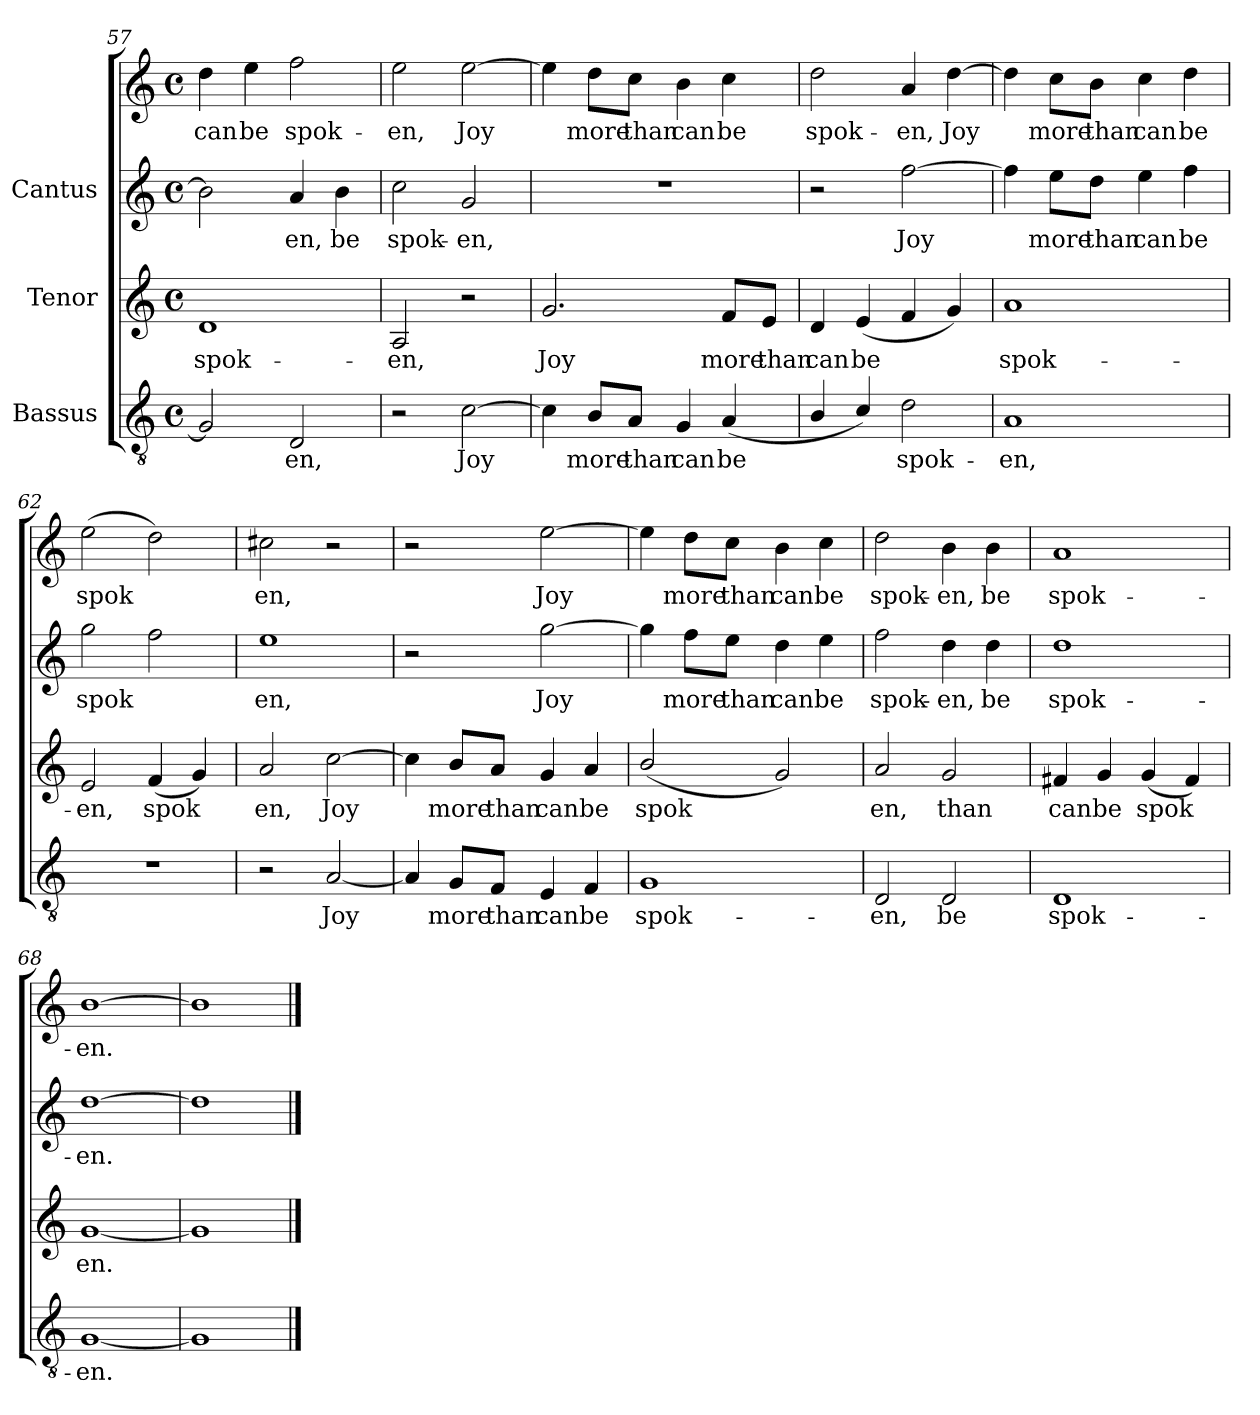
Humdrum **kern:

**kern	**text	**kern	**text	**kern	**text	**kern	**text
*part3	*part3	*part2	*part2	*part1	*part1	*part1	*part1
*staff4	*staff4	*staff3	*staff3	*staff2	*staff2	*staff1	*staff1
*I"Bassus	*	*I"Tenor	*	*I"Cantus	*	*	*
!!LO:LB:g=z
*clefGv2	*	*clefG2	*	*clefG2	*	*clefG2	*
*M4/4	*	*M4/4	*	*M4/4	*	*M4/4	*
*met(c)	*	*met(c)	*	*met(c)	*	*met(c)	*
=57	=57	=57	=57	=57	=57	=57	=57
!	!LO:LY:b:cj	!	!LO:LY:b:cj	!	!LO:LY:b:cj	!	!LO:LY:b:cj
2G/]	-	1d	spok-	2b\]	-	4dd\	-can
!	!	!	!	!	!	!	!LO:LY:b:cj
.	.	.	.	.	.	4ee\	be
!	!LO:LY:b:cj	!	!	!	!LO:LY:b:cj	!	!LO:LY:b:cj
2D/	en,	.	.	4a/	en,	2ff\	spok-
!	!	!	!	!	!LO:LY:b:cj	!	!
.	.	.	.	4b\	be	.	.
=58	=58	=58	=58	=58	=58	=58	=58
!	!	!	!LO:LY:b:cj	!	!LO:LY:b:cj	!	!LO:LY:b:cj
2r	.	2A/	-en,	2cc\	spok-	2ee\	en,
!	!LO:LY:b:cj	!	!	!	!LO:LY:b:cj	!	!LO:LY:b:cj
[>2c\	Joy	2r	.	2g/	-en,	[>2ee\	Joy
=59	=59	=59	=59	=59	=59	=59	=59
!	!LO:LY:b:cj	!	!LO:LY:b:cj	!	!	!	!LO:LY:b:cj
4c\]	.	2.g/	Joy	1r	.	4ee\]	.
!	!LO:LY:b:cj	!	!	!	!	!	!LO:LY:b:cj
8B/L	more	.	.	.	.	8dd\L	more
!	!LO:LY:b:cj	!	!	!	!	!	!LO:LY:b:cj
8A/J	than	.	.	.	.	8cc\J	than
!	!LO:LY:b:cj	!	!	!	!	!	!LO:LY:b:cj
4G/	can	.	.	.	.	4b\	can
!	!LO:LY:b:cj	!	!LO:LY:b:cj	!	!	!	!LO:LY:b:cj
(<4A/	be	8f/L	more	.	.	4cc\	be
!	!	!	!LO:LY:b:cj	!	!	!	!
.	.	8e/J	than	.	.	.	.
=60	=60	=60	=60	=60	=60	=60	=60
!	!LO:LY:b:cj	!	!LO:LY:b:cj	!	!	!	!LO:LY:b:cj
4B/	.	4d/	can	2r	.	2dd\	spok-
!	!LO:LY:b:cj	!	!LO:LY:b:cj	!	!	!	!
4c/)	.	(<4e/	be	.	.	.	.
!	!LO:LY:b:cj	!	!LO:LY:b:cj	!	!LO:LY:b:cj	!	!LO:LY:b:cj
2d\	spok-	4f/	.	[>2ff\	Joy	4a/	-en,
!	!	!	!LO:LY:b:cj	!	!	!	!LO:LY:b:cj
.	.	4g/)	.	.	.	[>4dd\	Joy
=61	=61	=61	=61	=61	=61	=61	=61
!	!LO:LY:b:cj	!	!LO:LY:b:cj	!	!LO:LY:b:cj	!	!LO:LY:b:cj
1A	-en,	1a	spok-	4ff\]	.	4dd\]	.
!	!	!	!	!	!LO:LY:b:cj	!	!LO:LY:b:cj
.	.	.	.	8ee\L	more	8cc\L	more
!	!	!	!	!	!LO:LY:b:cj	!	!LO:LY:b:cj
.	.	.	.	8dd\J	than	8b\J	than
!	!	!	!	!	!LO:LY:b:cj	!	!LO:LY:b:cj
.	.	.	.	4ee\	can	4cc\	can
!	!	!	!	!	!LO:LY:b:cj	!	!LO:LY:b:cj
.	.	.	.	4ff\	be	4dd\	be
!!LO:LB:g=z
=62	=62	=62	=62	=62	=62	=62	=62
!	!	!	!LO:LY:b:cj	!	!LO:LY:b:cj	!	!LO:LY:b:cj
1r	.	2e/	-en,	2gg\	-spok-	(>2ee\	spok-
!	!	!	!LO:LY:b:cj	!	!LO:LY:b:cj	!	!LO:LY:b:cj
.	.	(<4f/	spok-	2ff\	--	2dd\)	--
!	!	!	!LO:LY:b:cj	!	!	!	!
.	.	4g/)	--	.	.	.	.
=63	=63	=63	=63	=63	=63	=63	=63
!	!	!	!LO:LY:b:cj	!	!LO:LY:b:cj	!	!LO:LY:b:cj
2r	.	2a/	-en,	1ee	en,	2cc#X\	-en,
!	!LO:LY:b:cj	!	!LO:LY:b:cj	!	!	!	!
[<2A/	Joy	[>2cc\	Joy	.	.	2r	.
=64	=64	=64	=64	=64	=64	=64	=64
!	!LO:LY:b:cj	!	!LO:LY:b:cj	!	!	!	!
4A/]	.	4cc\]	.	2r	.	2r	.
!	!LO:LY:b:cj	!	!LO:LY:b:cj	!	!	!	!
8G/L	more	8b/L	more	.	.	.	.
!	!LO:LY:b:cj	!	!LO:LY:b:cj	!	!	!	!
8F/J	than	8a/J	than	.	.	.	.
!	!LO:LY:b:cj	!	!LO:LY:b:cj	!	!LO:LY:b:cj	!	!LO:LY:b:cj
4E/	can	4g/	can	[>2gg\	Joy	[>2ee\	Joy
!	!LO:LY:b:cj	!	!LO:LY:b:cj	!	!	!	!
4F/	be	4a/	be	.	.	.	.
=65	=65	=65	=65	=65	=65	=65	=65
!	!LO:LY:b:cj	!	!LO:LY:b:cj	!	!LO:LY:b:cj	!	!LO:LY:b:cj
1G	spok-	(<2b/	spok-	4gg\]	.	4ee\]	.
!	!	!	!	!	!LO:LY:b:cj	!	!LO:LY:b:cj
.	.	.	.	8ff\L	more	8dd\L	more
!	!	!	!	!	!LO:LY:b:cj	!	!LO:LY:b:cj
.	.	.	.	8ee\J	than	8cc\J	than
!	!	!	!LO:LY:b:cj	!	!LO:LY:b:cj	!	!LO:LY:b:cj
.	.	2g/)	--	4dd\	can	4b\	can
!	!	!	!	!	!LO:LY:b:cj	!	!LO:LY:b:cj
.	.	.	.	4ee\	be	4cc\	be
=66	=66	=66	=66	=66	=66	=66	=66
!	!LO:LY:b:cj	!	!LO:LY:b:cj	!	!LO:LY:b:cj	!	!LO:LY:b:cj
2D/	-en,	2a/	-en,	2ff\	spok-	2dd\	spok-
!	!LO:LY:b:cj	!	!LO:LY:b:cj	!	!LO:LY:b:cj	!	!LO:LY:b:cj
2D/	be	2g/	than	4dd\	-en,	4b\	-en,
!	!	!	!	!	!LO:LY:b:cj	!	!LO:LY:b:cj
.	.	.	.	4dd\	be	4b\	be
!!LO:PB:g=z
=67	=67	=67	=67	=67	=67	=67	=67
!	!LO:LY:b:cj	!	!LO:LY:b:cj	!	!LO:LY:b:cj	!	!LO:LY:b:cj
1D	spok-	4f#X/	can	1dd	-spok-	1a	spok-
!	!	!	!LO:LY:b:cj	!	!	!	!
.	.	4g/	be	.	.	.	.
!	!	!	!LO:LY:b:cj	!	!	!	!
.	.	(<4g/	spok-	.	.	.	.
!	!	!	!LO:LY:b:cj	!	!	!	!
.	.	4f#/)	--	.	.	.	.
=68	=68	=68	=68	=68	=68	=68	=68
!	!LO:LY:b:cj	!	!LO:LY:b:cj	!	!LO:LY:b:cj	!	!LO:LY:b:cj
[<1G	-en.	[<1g	-en.	[>1dd	en.	[>1b	-en.
=69	=69	=69	=69	=69	=69	=69	=69
1G]	.	1g]	.	1dd]	.	1b]	.
==	==	==	==	==	==	==	==
*-	*-	*-	*-	*-	*-	*-	*-
